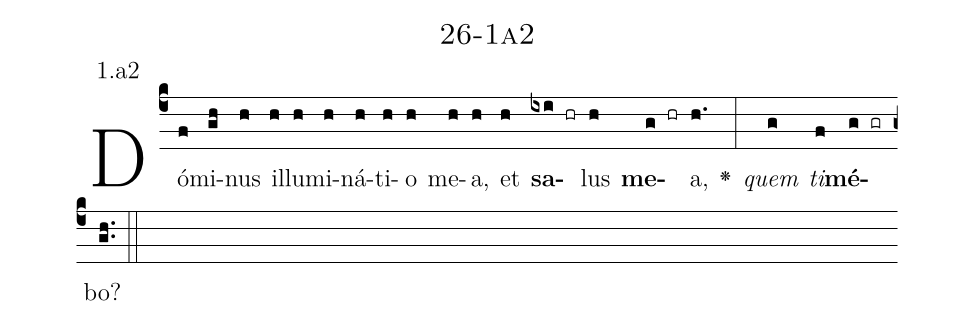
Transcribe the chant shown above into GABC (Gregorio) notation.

name: 26-1a2;
annotation: 1.a2;
%%
(c4)Dó(f)mi(gh)nus(h) il(h)lu(h)mi(h)ná(h)ti(h)o(h) me(h)a,(h) et(h) <b>sa</b>(ixi hr)lus(h) <b>me</b>(g hr)a,(h.) <v>\greheightstar</v>(:) <i>quem</i>(g) <i>ti</i>(f)<b>mé</b>(g gr)bo?(gh..) (::)


%E(h) u(h) o(g) u(f) a(g) e.(gh..) (::)
